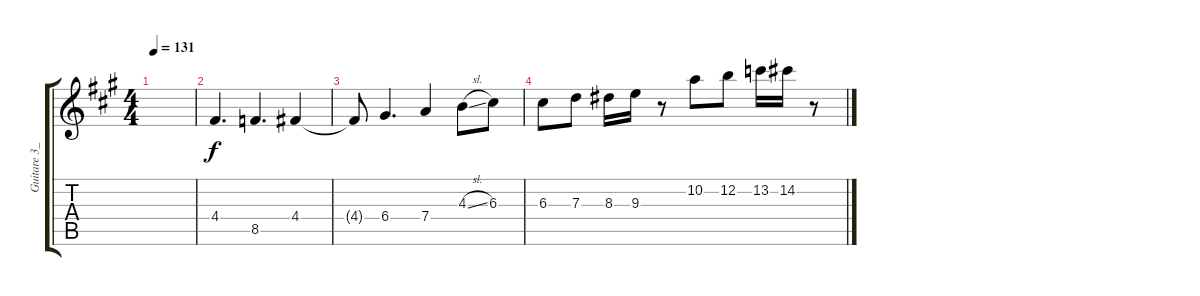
\track ("Guitare 3_3" "Guitare 3_") {instrument overdrivenguitar}
\staff {score tabs}
\tuning (E4 B3 G3 D3 A2 E2) {hide}
\ts (4 4)
\tempo 131
\clef g2
\ks a
|
4.4.4{d} 8.5.4{d} 4.4.4 |
4.4{t}.8 6.4.4{d} 7.4.4 4.3{sl}.8 6.3.8 |
6.3.8 7.3.8 8.3.16 9.3.16 r.8 10.2.8 12.2.8 13.2.16 14.2.16 r.8
